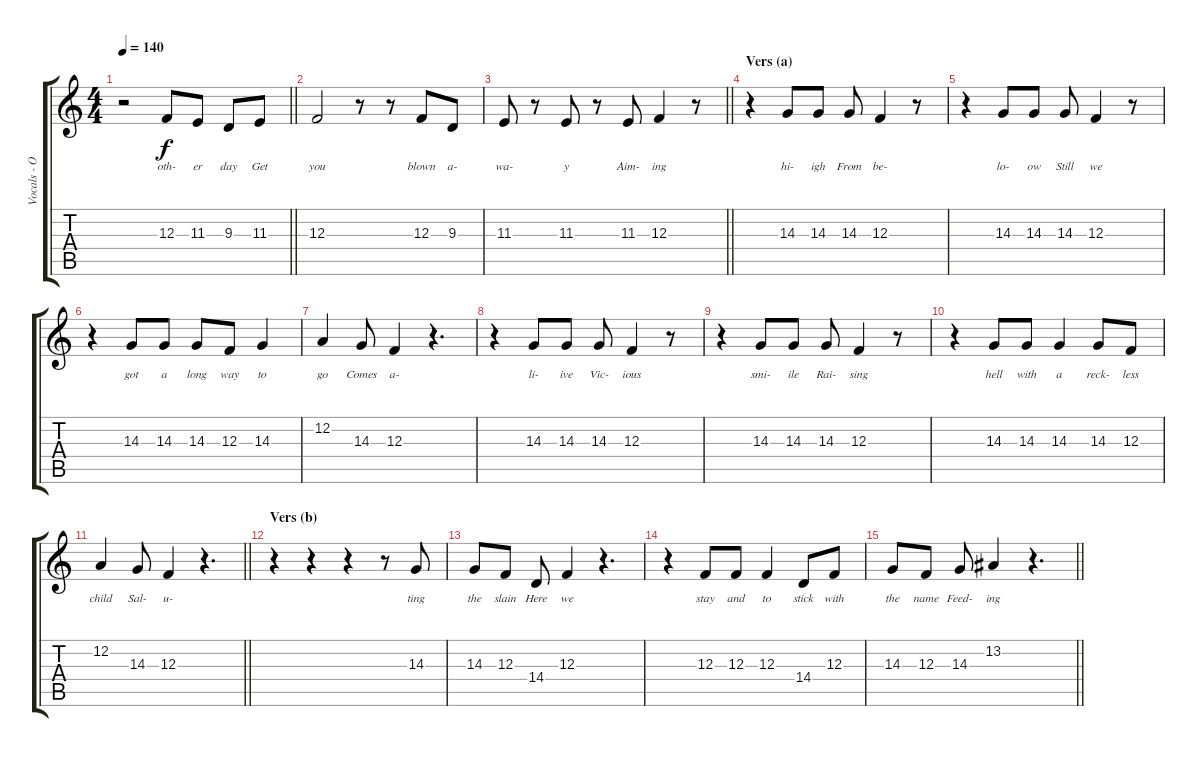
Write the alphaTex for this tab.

\track ("Vocals - Olliver Twisted" "Vocals - O") {instrument sopranosax}
\staff {score tabs}
\tuning (D4 A3 F3 C3 G2 D2) {hide}
\ts (4 4)
\tempo 140
\clef g2
\barLineRight lightlight
\ks c
r.2{dy f} 12.3.8{lyrics (0 "oth-") lyrics (1 "") lyrics (2 "") lyrics (3 "") lyrics (4 "")} 11.3.8{lyrics (0 "er") lyrics (1 "") lyrics (2 "") lyrics (3 "") lyrics (4 "")} 9.3.8{lyrics (0 "day") lyrics (1 "") lyrics (2 "") lyrics (3 "") lyrics (4 "")} 11.3.8{lyrics (0 "Get") lyrics (1 "") lyrics (2 "") lyrics (3 "") lyrics (4 "")} |
12.3.2{lyrics (0 "you") lyrics (1 "") lyrics (2 "") lyrics (3 "") lyrics (4 "")} r.8 r.8 12.3.8{lyrics (0 "blown") lyrics (1 "") lyrics (2 "") lyrics (3 "") lyrics (4 "")} 9.3.8{lyrics (0 "a-") lyrics (1 "") lyrics (2 "") lyrics (3 "") lyrics (4 "")} |
\barLineRight lightlight
11.3.8{lyrics (0 "wa-") lyrics (1 "") lyrics (2 "") lyrics (3 "") lyrics (4 "")} r.8 11.3.8{lyrics (0 "y") lyrics (1 "") lyrics (2 "") lyrics (3 "") lyrics (4 "")} r.8 11.3.8{lyrics (0 "Aim-") lyrics (1 "") lyrics (2 "") lyrics (3 "") lyrics (4 "")} 12.3.4{lyrics (0 "ing") lyrics (1 "") lyrics (2 "") lyrics (3 "") lyrics (4 "")} r.8 |
\section ("" "Vers (a)")
r.4 14.3.8{lyrics (0 "hi-") lyrics (1 "") lyrics (2 "") lyrics (3 "") lyrics (4 "")} 14.3.8{lyrics (0 "igh") lyrics (1 "") lyrics (2 "") lyrics (3 "") lyrics (4 "")} 14.3.8{lyrics (0 "From") lyrics (1 "") lyrics (2 "") lyrics (3 "") lyrics (4 "")} 12.3.4{lyrics (0 "be-") lyrics (1 "") lyrics (2 "") lyrics (3 "") lyrics (4 "")} r.8 |
r.4 14.3.8{lyrics (0 "lo-") lyrics (1 "") lyrics (2 "") lyrics (3 "") lyrics (4 "")} 14.3.8{lyrics (0 "ow") lyrics (1 "") lyrics (2 "") lyrics (3 "") lyrics (4 "")} 14.3.8{lyrics (0 "Still") lyrics (1 "") lyrics (2 "") lyrics (3 "") lyrics (4 "")} 12.3.4{lyrics (0 "we") lyrics (1 "") lyrics (2 "") lyrics (3 "") lyrics (4 "")} r.8 |
r.4 14.3.8{lyrics (0 "got") lyrics (1 "") lyrics (2 "") lyrics (3 "") lyrics (4 "")} 14.3.8{lyrics (0 "a") lyrics (1 "") lyrics (2 "") lyrics (3 "") lyrics (4 "")} 14.3.8{lyrics (0 "long") lyrics (1 "") lyrics (2 "") lyrics (3 "") lyrics (4 "")} 12.3.8{lyrics (0 "way") lyrics (1 "") lyrics (2 "") lyrics (3 "") lyrics (4 "")} 14.3.4{lyrics (0 "to") lyrics (1 "") lyrics (2 "") lyrics (3 "") lyrics (4 "")} |
12.2.4{lyrics (0 "go") lyrics (1 "") lyrics (2 "") lyrics (3 "") lyrics (4 "")} 14.3.8{lyrics (0 "Comes") lyrics (1 "") lyrics (2 "") lyrics (3 "") lyrics (4 "")} 12.3.4{lyrics (0 "a-") lyrics (1 "") lyrics (2 "") lyrics (3 "") lyrics (4 "")} r.4{d} |
r.4 14.3.8{lyrics (0 "li-") lyrics (1 "") lyrics (2 "") lyrics (3 "") lyrics (4 "")} 14.3.8{lyrics (0 "ive") lyrics (1 "") lyrics (2 "") lyrics (3 "") lyrics (4 "")} 14.3.8{lyrics (0 "Vic-") lyrics (1 "") lyrics (2 "") lyrics (3 "") lyrics (4 "")} 12.3.4{lyrics (0 "ious") lyrics (1 "") lyrics (2 "") lyrics (3 "") lyrics (4 "")} r.8 |
r.4 14.3.8{lyrics (0 "smi-") lyrics (1 "") lyrics (2 "") lyrics (3 "") lyrics (4 "")} 14.3.8{lyrics (0 "ile") lyrics (1 "") lyrics (2 "") lyrics (3 "") lyrics (4 "")} 14.3.8{lyrics (0 "Rai-") lyrics (1 "") lyrics (2 "") lyrics (3 "") lyrics (4 "")} 12.3.4{lyrics (0 "sing") lyrics (1 "") lyrics (2 "") lyrics (3 "") lyrics (4 "")} r.8 |
r.4 14.3.8{lyrics (0 "hell") lyrics (1 "") lyrics (2 "") lyrics (3 "") lyrics (4 "")} 14.3.8{lyrics (0 "with") lyrics (1 "") lyrics (2 "") lyrics (3 "") lyrics (4 "")} 14.3.4{lyrics (0 "a") lyrics (1 "") lyrics (2 "") lyrics (3 "") lyrics (4 "")} 14.3.8{lyrics (0 "reck-") lyrics (1 "") lyrics (2 "") lyrics (3 "") lyrics (4 "")} 12.3.8{lyrics (0 "less") lyrics (1 "") lyrics (2 "") lyrics (3 "") lyrics (4 "")} |
\barLineRight lightlight
12.2.4{lyrics (0 "child") lyrics (1 "") lyrics (2 "") lyrics (3 "") lyrics (4 "")} 14.3.8{lyrics (0 "Sal-") lyrics (1 "") lyrics (2 "") lyrics (3 "") lyrics (4 "")} 12.3.4{lyrics (0 "u-") lyrics (1 "") lyrics (2 "") lyrics (3 "") lyrics (4 "")} r.4{d} |
\section ("" "Vers (b)")
r.4 r.4 r.4 r.8 14.3.8{lyrics (0 "ting") lyrics (1 "") lyrics (2 "") lyrics (3 "") lyrics (4 "")} |
14.3.8{lyrics (0 "the") lyrics (1 "") lyrics (2 "") lyrics (3 "") lyrics (4 "")} 12.3.8{lyrics (0 "slain") lyrics (1 "") lyrics (2 "") lyrics (3 "") lyrics (4 "")} 14.4.8{lyrics (0 "Here") lyrics (1 "") lyrics (2 "") lyrics (3 "") lyrics (4 "")} 12.3.4{lyrics (0 "we") lyrics (1 "") lyrics (2 "") lyrics (3 "") lyrics (4 "")} r.4{d} |
r.4 12.3.8{lyrics (0 "stay") lyrics (1 "") lyrics (2 "") lyrics (3 "") lyrics (4 "")} 12.3.8{lyrics (0 "and") lyrics (1 "") lyrics (2 "") lyrics (3 "") lyrics (4 "")} 12.3.4{lyrics (0 "to") lyrics (1 "") lyrics (2 "") lyrics (3 "") lyrics (4 "")} 14.4.8{lyrics (0 "stick") lyrics (1 "") lyrics (2 "") lyrics (3 "") lyrics (4 "")} 12.3.8{lyrics (0 "with") lyrics (1 "") lyrics (2 "") lyrics (3 "") lyrics (4 "")} |
\barLineRight lightlight
14.3.8{lyrics (0 "the") lyrics (1 "") lyrics (2 "") lyrics (3 "") lyrics (4 "")} 12.3.8{lyrics (0 "name") lyrics (1 "") lyrics (2 "") lyrics (3 "") lyrics (4 "")} 14.3.8{lyrics (0 "Feed-") lyrics (1 "") lyrics (2 "") lyrics (3 "") lyrics (4 "")} 13.2.4{lyrics (0 "ing") lyrics (1 "") lyrics (2 "") lyrics (3 "") lyrics (4 "")} r.4{d}
